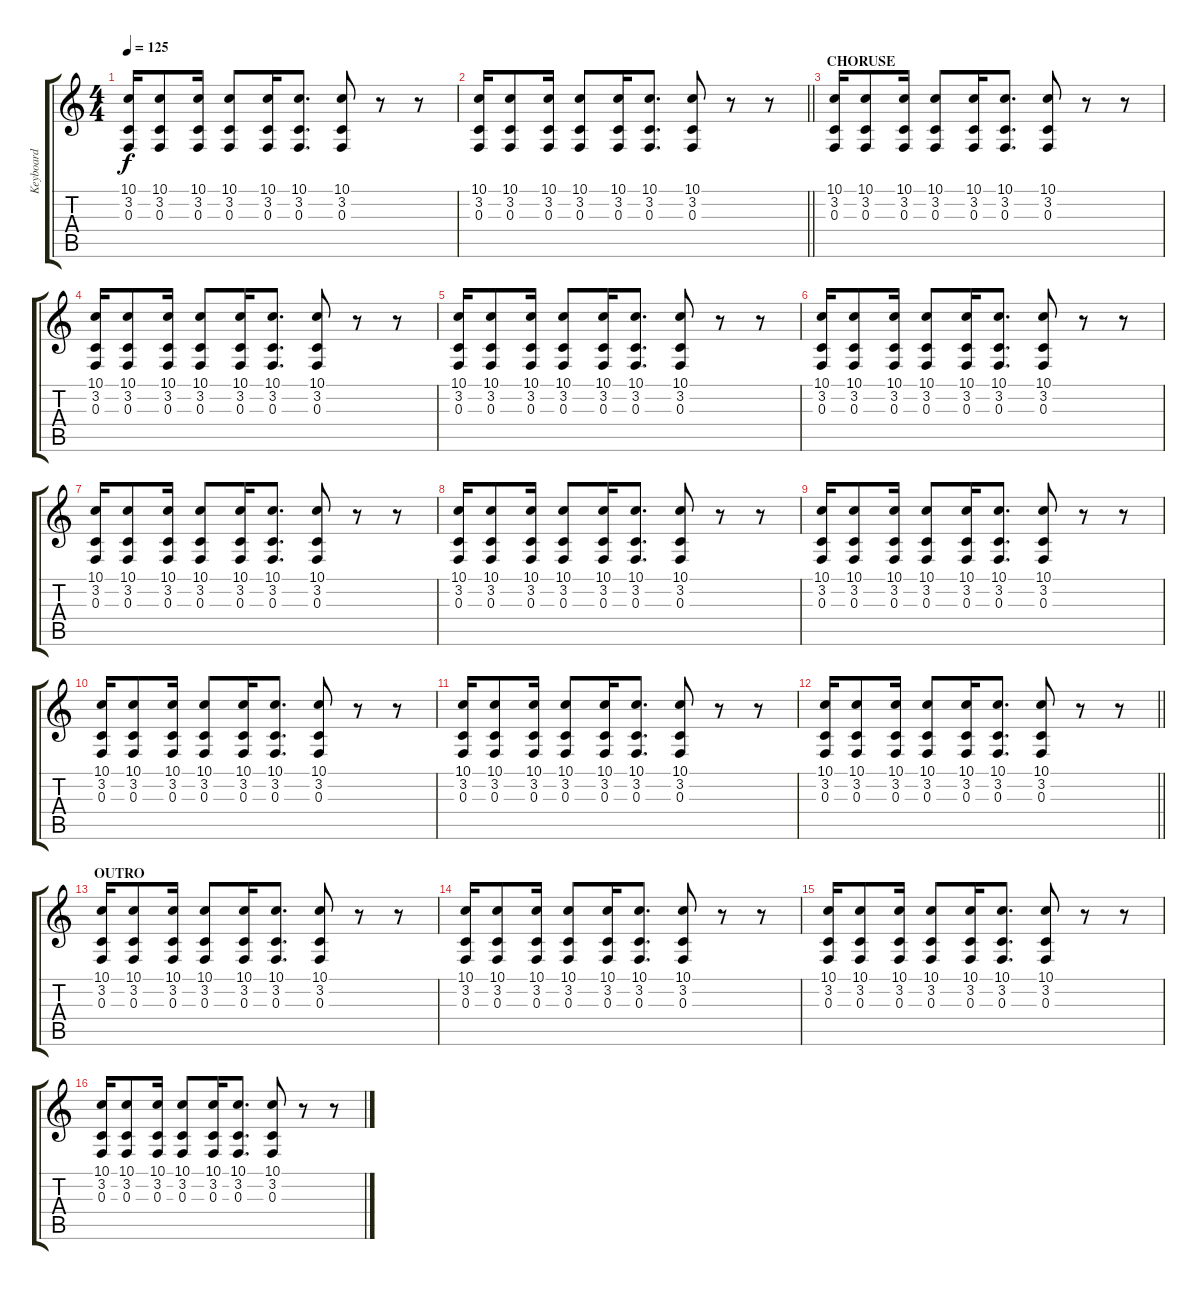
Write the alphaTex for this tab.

\track ("Keyboard" "Keyboard") {instrument timpani}
\staff {score tabs}
\tuning (D4 A3 F3 C3 G2 C2) {hide}
\ts (4 4)
\tempo 125
\clef g2
\ks c
(10.1 3.2 0.3).16{dy f} (10.1 3.2 0.3).8 (10.1 3.2 0.3).16 (10.1 3.2 0.3).8 (10.1 3.2 0.3).16 (10.1 3.2 0.3).8{d} (10.1 3.2 0.3).8 r.8 r.8 |
\barLineRight lightlight
(10.1 3.2 0.3).16 (10.1 3.2 0.3).8 (10.1 3.2 0.3).16 (10.1 3.2 0.3).8 (10.1 3.2 0.3).16 (10.1 3.2 0.3).8{d} (10.1 3.2 0.3).8 r.8 r.8 |
\section ("" "CHORUSE")
(10.1 3.2 0.3).16 (10.1 3.2 0.3).8 (10.1 3.2 0.3).16 (10.1 3.2 0.3).8 (10.1 3.2 0.3).16 (10.1 3.2 0.3).8{d} (10.1 3.2 0.3).8 r.8 r.8 |
(10.1 3.2 0.3).16 (10.1 3.2 0.3).8 (10.1 3.2 0.3).16 (10.1 3.2 0.3).8 (10.1 3.2 0.3).16 (10.1 3.2 0.3).8{d} (10.1 3.2 0.3).8 r.8 r.8 |
(10.1 3.2 0.3).16 (10.1 3.2 0.3).8 (10.1 3.2 0.3).16 (10.1 3.2 0.3).8 (10.1 3.2 0.3).16 (10.1 3.2 0.3).8{d} (10.1 3.2 0.3).8 r.8 r.8 |
(10.1 3.2 0.3).16 (10.1 3.2 0.3).8 (10.1 3.2 0.3).16 (10.1 3.2 0.3).8 (10.1 3.2 0.3).16 (10.1 3.2 0.3).8{d} (10.1 3.2 0.3).8 r.8 r.8 |
(10.1 3.2 0.3).16 (10.1 3.2 0.3).8 (10.1 3.2 0.3).16 (10.1 3.2 0.3).8 (10.1 3.2 0.3).16 (10.1 3.2 0.3).8{d} (10.1 3.2 0.3).8 r.8 r.8 |
(10.1 3.2 0.3).16 (10.1 3.2 0.3).8 (10.1 3.2 0.3).16 (10.1 3.2 0.3).8 (10.1 3.2 0.3).16 (10.1 3.2 0.3).8{d} (10.1 3.2 0.3).8 r.8 r.8 |
(10.1 3.2 0.3).16 (10.1 3.2 0.3).8 (10.1 3.2 0.3).16 (10.1 3.2 0.3).8 (10.1 3.2 0.3).16 (10.1 3.2 0.3).8{d} (10.1 3.2 0.3).8 r.8 r.8 |
(10.1 3.2 0.3).16 (10.1 3.2 0.3).8 (10.1 3.2 0.3).16 (10.1 3.2 0.3).8 (10.1 3.2 0.3).16 (10.1 3.2 0.3).8{d} (10.1 3.2 0.3).8 r.8 r.8 |
(10.1 3.2 0.3).16 (10.1 3.2 0.3).8 (10.1 3.2 0.3).16 (10.1 3.2 0.3).8 (10.1 3.2 0.3).16 (10.1 3.2 0.3).8{d} (10.1 3.2 0.3).8 r.8 r.8 |
\barLineRight lightlight
(10.1 3.2 0.3).16 (10.1 3.2 0.3).8 (10.1 3.2 0.3).16 (10.1 3.2 0.3).8 (10.1 3.2 0.3).16 (10.1 3.2 0.3).8{d} (10.1 3.2 0.3).8 r.8 r.8 |
\section ("" "OUTRO")
(10.1 3.2 0.3).16 (10.1 3.2 0.3).8 (10.1 3.2 0.3).16 (10.1 3.2 0.3).8 (10.1 3.2 0.3).16 (10.1 3.2 0.3).8{d} (10.1 3.2 0.3).8 r.8 r.8 |
(10.1 3.2 0.3).16 (10.1 3.2 0.3).8 (10.1 3.2 0.3).16 (10.1 3.2 0.3).8 (10.1 3.2 0.3).16 (10.1 3.2 0.3).8{d} (10.1 3.2 0.3).8 r.8 r.8 |
(10.1 3.2 0.3).16 (10.1 3.2 0.3).8 (10.1 3.2 0.3).16 (10.1 3.2 0.3).8 (10.1 3.2 0.3).16 (10.1 3.2 0.3).8{d} (10.1 3.2 0.3).8 r.8 r.8 |
(10.1 3.2 0.3).16 (10.1 3.2 0.3).8 (10.1 3.2 0.3).16 (10.1 3.2 0.3).8 (10.1 3.2 0.3).16 (10.1 3.2 0.3).8{d} (10.1 3.2 0.3).8 r.8 r.8
